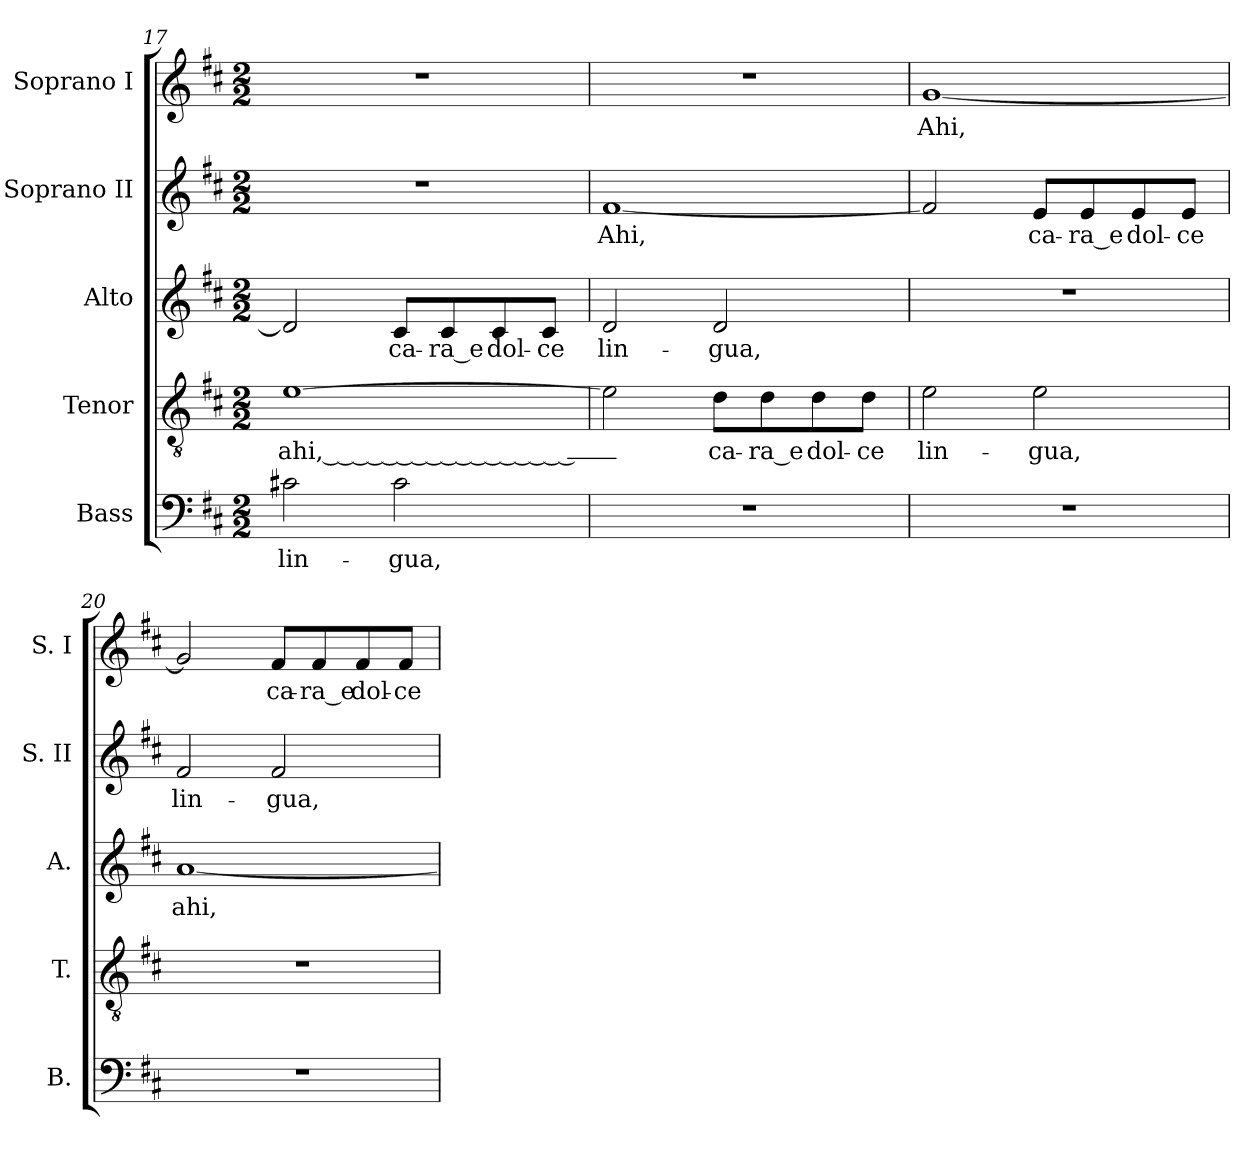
**kern	**text	**kern	**text	**kern	**text	**kern	**text	**kern	**text
*part5	*part5	*part4	*part4	*part3	*part3	*part2	*part2	*part1	*part1
*staff5	*staff5	*staff4	*staff4	*staff3	*staff3	*staff2	*staff2	*staff1	*staff1
*I"Bass	*	*I"Tenor	*	*I"Alto	*	*I"Soprano II	*	*I"Soprano I	*
*I'B.	*	*I'T.	*	*I'A.	*	*I'S. II	*	*I'S. I	*
*clefF4	*	*clefGv2	*	*clefG2	*	*clefG2	*	*clefG2	*
*	*	*ITrd7c12	*	*	*	*	*	*	*
*k[f#c#]	*	*k[f#c#]	*	*k[f#c#]	*	*k[f#c#]	*	*k[f#c#]	*
*D:	*	*D:	*	*D:	*	*D:	*	*D:	*
*M2/2	*	*M2/2	*	*M2/2	*	*M2/2	*	*M2/2	*
=17	=17	=17	=17	=17	=17	=17	=17	=17	=17
!	!LO:LY:b:color=#000000	!	!	!	!	!	!	!	!
!	!	!	!LO:LY:b:color=#000000	!	!	!	!	!	!
2c#Xi\	lin-	[>1Ei	ahi,__________________	2di/]	.	1r	.	1r	.
!	!LO:LY:b:color=#000000	!	!	!	!	!	!	!	!
!	!	!	!	!	!LO:LY:b:color=#000000	!	!	!	!
2c#i\	-gua,	.	.	8c#i/L	ca-	.	.	.	.
!	!	!	!	!	!LO:LY:b:color=#000000	!	!	!	!
.	.	.	.	8c#i/	-ra_e	.	.	.	.
!	!	!	!	!	!LO:LY:b:color=#000000	!	!	!	!
.	.	.	.	8c#i/	dol-	.	.	.	.
!	!	!	!	!	!LO:LY:b:color=#000000	!	!	!	!
.	.	.	.	8c#i/J	-ce	.	.	.	.
=18	=18	=18	=18	=18	=18	=18	=18	=18	=18
!	!	!	!	!	!LO:LY:b:color=#000000	!	!	!	!
!	!	!	!	!	!	!	!LO:LY:b:color=#000000	!	!
1r	.	2Ei\]	.	2di/	lin-	[<1f#i	Ahi,	1r	.
!	!	!	!LO:LY:b:color=#000000	!	!	!	!	!	!
!	!	!	!	!	!LO:LY:b:color=#000000	!	!	!	!
.	.	8Di\L	ca-	2di/	-gua,	.	.	.	.
!	!	!	!LO:LY:b:color=#000000	!	!	!	!	!	!
.	.	8Di\	-ra_e	.	.	.	.	.	.
!	!	!	!LO:LY:b:color=#000000	!	!	!	!	!	!
.	.	8Di\	dol-	.	.	.	.	.	.
!	!	!	!LO:LY:b:color=#000000	!	!	!	!	!	!
.	.	8Di\J	-ce	.	.	.	.	.	.
=19	=19	=19	=19	=19	=19	=19	=19	=19	=19
!	!	!	!LO:LY:b:color=#000000	!	!	!	!	!	!
!	!	!	!	!	!	!	!	!	!LO:LY:b:color=#000000
1r	.	2Ei\	lin-	1r	.	2f#i/]	.	[<1gi	Ahi,
!	!	!	!LO:LY:b:color=#000000	!	!	!	!	!	!
!	!	!	!	!	!	!	!LO:LY:b:color=#000000	!	!
.	.	2Ei\	-gua,	.	.	8ei/L	ca-	.	.
!	!	!	!	!	!	!	!LO:LY:b:color=#000000	!	!
.	.	.	.	.	.	8ei/	-ra_e	.	.
!	!	!	!	!	!	!	!LO:LY:b:color=#000000	!	!
.	.	.	.	.	.	8ei/	dol-	.	.
!	!	!	!	!	!	!	!LO:LY:b:color=#000000	!	!
.	.	.	.	.	.	8ei/J	-ce	.	.
=20	=20	=20	=20	=20	=20	=20	=20	=20	=20
!	!	!	!	!	!LO:LY:b:color=#000000	!	!	!	!
!	!	!	!	!	!	!	!LO:LY:b:color=#000000	!	!
1r	.	1r	.	[<1ai	ahi,	2f#i/	lin-	2gi/]	.
!	!	!	!	!	!	!	!LO:LY:b:color=#000000	!	!
!	!	!	!	!	!	!	!	!	!LO:LY:b:color=#000000
.	.	.	.	.	.	2f#i/	-gua,	8f#i/L	ca-
!	!	!	!	!	!	!	!	!	!LO:LY:b:color=#000000
.	.	.	.	.	.	.	.	8f#i/	-ra_e
!	!	!	!	!	!	!	!	!	!LO:LY:b:color=#000000
.	.	.	.	.	.	.	.	8f#i/	dol-
!	!	!	!	!	!	!	!	!	!LO:LY:b:color=#000000
.	.	.	.	.	.	.	.	8f#i/J	-ce
=	=	=	=	=	=	=	=	=	=
*-	*-	*-	*-	*-	*-	*-	*-	*-	*-
